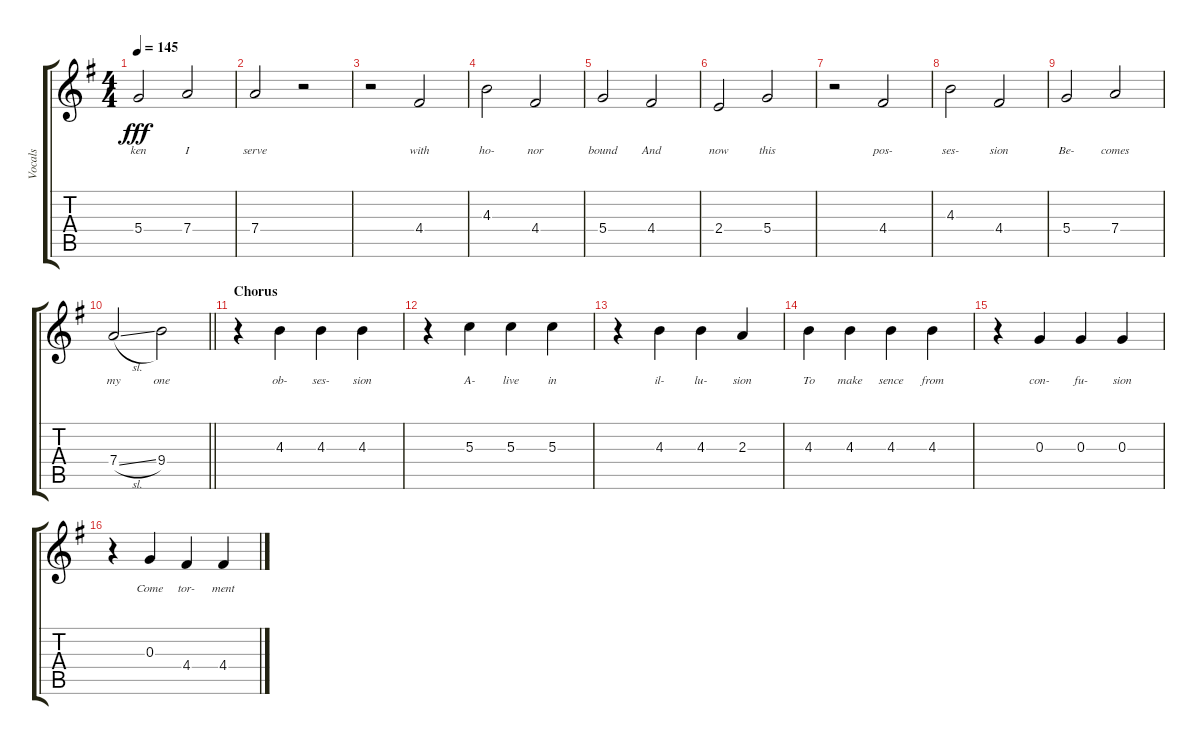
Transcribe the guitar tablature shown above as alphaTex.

\track ("Vocals" "Vocals") {instrument distortionguitar}
\staff {score tabs}
\tuning (E4 B3 G3 D3 A2 E2) {hide}
\ts (4 4)
\tempo 145
\clef g2
\ks eminor
5.4.2{lyrics (0 "ken") lyrics (1 "") lyrics (2 "") lyrics (3 "") lyrics (4 "") dy fff} 7.4.2{lyrics (0 "I") lyrics (1 "") lyrics (2 "") lyrics (3 "") lyrics (4 "")} |
7.4.2{lyrics (0 "serve") lyrics (1 "") lyrics (2 "") lyrics (3 "") lyrics (4 "")} r.2 |
r.2 4.4.2{lyrics (0 "with") lyrics (1 "") lyrics (2 "") lyrics (3 "") lyrics (4 "")} |
4.3.2{lyrics (0 "ho-") lyrics (1 "") lyrics (2 "") lyrics (3 "") lyrics (4 "")} 4.4.2{lyrics (0 "nor") lyrics (1 "") lyrics (2 "") lyrics (3 "") lyrics (4 "")} |
5.4.2{lyrics (0 "bound") lyrics (1 "") lyrics (2 "") lyrics (3 "") lyrics (4 "")} 4.4.2{lyrics (0 "And") lyrics (1 "") lyrics (2 "") lyrics (3 "") lyrics (4 "")} |
2.4.2{lyrics (0 "now") lyrics (1 "") lyrics (2 "") lyrics (3 "") lyrics (4 "")} 5.4.2{lyrics (0 "this") lyrics (1 "") lyrics (2 "") lyrics (3 "") lyrics (4 "")} |
r.2 4.4.2{lyrics (0 "pos-") lyrics (1 "") lyrics (2 "") lyrics (3 "") lyrics (4 "")} |
4.3.2{lyrics (0 "ses-") lyrics (1 "") lyrics (2 "") lyrics (3 "") lyrics (4 "")} 4.4.2{lyrics (0 "sion") lyrics (1 "") lyrics (2 "") lyrics (3 "") lyrics (4 "")} |
5.4.2{lyrics (0 "Be-") lyrics (1 "") lyrics (2 "") lyrics (3 "") lyrics (4 "")} 7.4.2{lyrics (0 "comes") lyrics (1 "") lyrics (2 "") lyrics (3 "") lyrics (4 "")} |
\barLineRight lightlight
7.4{sl}.2{lyrics (0 "my") lyrics (1 "") lyrics (2 "") lyrics (3 "") lyrics (4 "")} 9.4.2{lyrics (0 "one") lyrics (1 "") lyrics (2 "") lyrics (3 "") lyrics (4 "")} |
\section ("" "Chorus")
r.4 4.3.4{lyrics (0 "ob-") lyrics (1 "") lyrics (2 "") lyrics (3 "") lyrics (4 "")} 4.3.4{lyrics (0 "ses-") lyrics (1 "") lyrics (2 "") lyrics (3 "") lyrics (4 "")} 4.3.4{lyrics (0 "sion") lyrics (1 "") lyrics (2 "") lyrics (3 "") lyrics (4 "")} |
r.4 5.3.4{lyrics (0 "A-") lyrics (1 "") lyrics (2 "") lyrics (3 "") lyrics (4 "")} 5.3.4{lyrics (0 "live") lyrics (1 "") lyrics (2 "") lyrics (3 "") lyrics (4 "")} 5.3.4{lyrics (0 "in") lyrics (1 "") lyrics (2 "") lyrics (3 "") lyrics (4 "")} |
r.4 4.3.4{lyrics (0 "il-") lyrics (1 "") lyrics (2 "") lyrics (3 "") lyrics (4 "")} 4.3.4{lyrics (0 "lu-") lyrics (1 "") lyrics (2 "") lyrics (3 "") lyrics (4 "")} 2.3.4{lyrics (0 "sion") lyrics (1 "") lyrics (2 "") lyrics (3 "") lyrics (4 "")} |
4.3.4{lyrics (0 "To") lyrics (1 "") lyrics (2 "") lyrics (3 "") lyrics (4 "")} 4.3.4{lyrics (0 "make") lyrics (1 "") lyrics (2 "") lyrics (3 "") lyrics (4 "")} 4.3.4{lyrics (0 "sence") lyrics (1 "") lyrics (2 "") lyrics (3 "") lyrics (4 "")} 4.3.4{lyrics (0 "from") lyrics (1 "") lyrics (2 "") lyrics (3 "") lyrics (4 "")} |
r.4 0.3.4{lyrics (0 "con-") lyrics (1 "") lyrics (2 "") lyrics (3 "") lyrics (4 "")} 0.3.4{lyrics (0 "fu-") lyrics (1 "") lyrics (2 "") lyrics (3 "") lyrics (4 "")} 0.3.4{lyrics (0 "sion") lyrics (1 "") lyrics (2 "") lyrics (3 "") lyrics (4 "")} |
r.4 0.3.4{lyrics (0 "Come") lyrics (1 "") lyrics (2 "") lyrics (3 "") lyrics (4 "")} 4.4.4{lyrics (0 "tor-") lyrics (1 "") lyrics (2 "") lyrics (3 "") lyrics (4 "")} 4.4.4{lyrics (0 "ment") lyrics (1 "") lyrics (2 "") lyrics (3 "") lyrics (4 "")}
